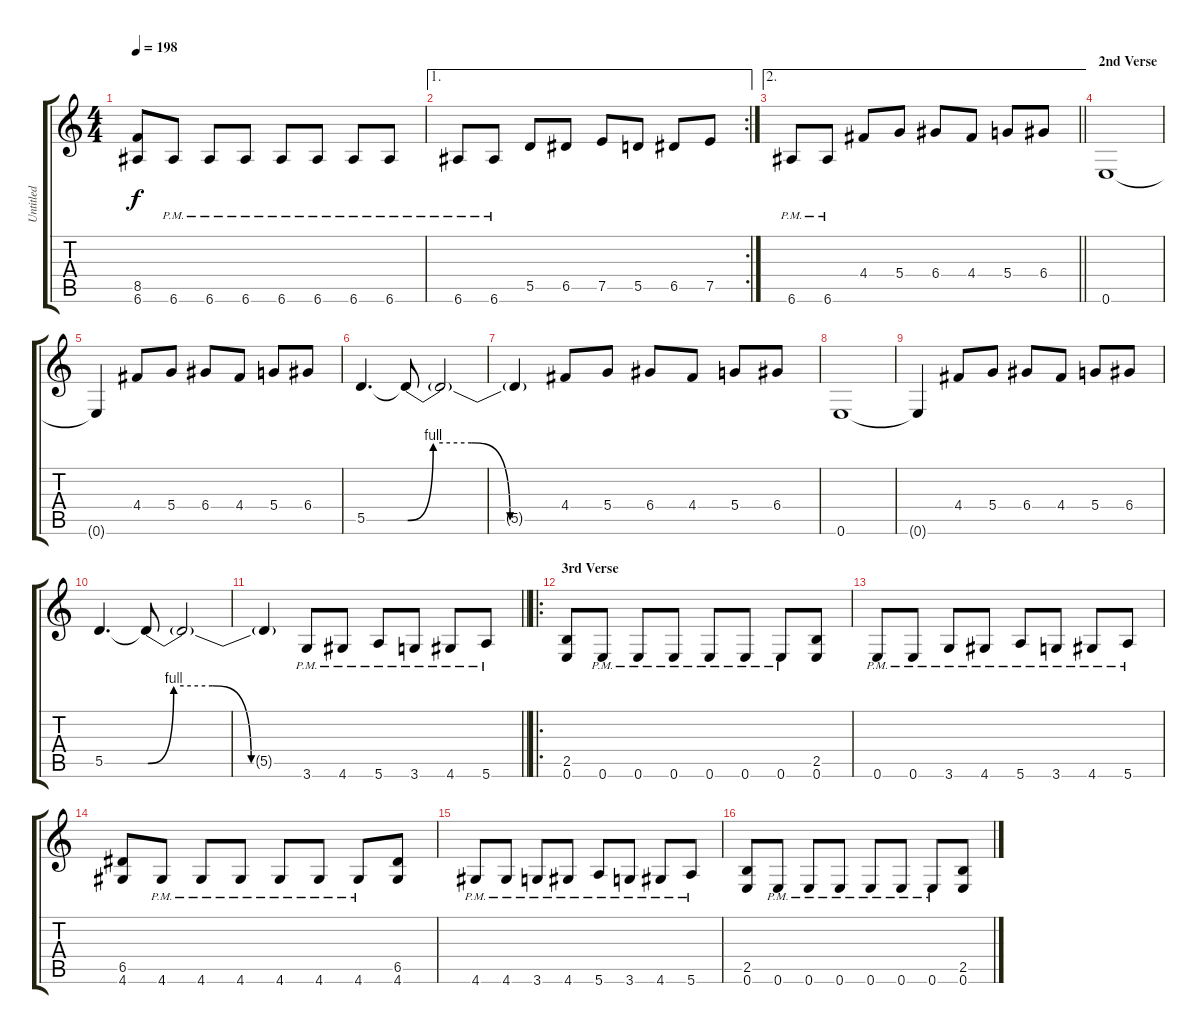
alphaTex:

\track ("Untitled" "Untitled") {instrument distortionguitar}
\staff {score tabs}
\tuning (E4 B3 G3 D3 A2 E2) {hide}
\ts (4 4)
\tempo 198
\clef g2
\ks c
(8.5 6.6).8{dy f} 6.6{pm}.8 6.6{pm}.8 6.6{pm}.8 6.6{pm}.8 6.6{pm}.8 6.6{pm}.8 6.6{pm}.8 |
\ae 1
\rc 2
6.6{pm}.8 6.6{pm}.8 5.5.8 6.5.8 7.5.8 5.5.8 6.5.8 7.5.8 |
\ae 2
\barLineRight lightlight
6.6{pm}.8 6.6{pm}.8 4.4.8 5.4.8 6.4.8 4.4.8 5.4.8 6.4.8 |
\section ("" "2nd Verse")
0.6.1 |
0.6{t}.4 4.4.8 5.4.8 6.4.8 4.4.8 5.4.8 6.4.8 |
5.5.4{d} 5.5{be (custom 0 0 10 4 25 4 40 0 60 0) t}.8 5.5{t}.2 |
5.5{t}.4 4.4.8 5.4.8 6.4.8 4.4.8 5.4.8 6.4.8 |
0.6.1 |
0.6{t}.4 4.4.8 5.4.8 6.4.8 4.4.8 5.4.8 6.4.8 |
5.5.4{d} 5.5{be (custom 0 0 10 4 25 4 40 0 60 0) t}.8 5.5{t}.2 |
\barLineRight lightlight
5.5{t}.4 3.6{pm}.8 4.6{pm}.8 5.6{pm}.8 3.6{pm}.8 4.6{pm}.8 5.6{pm}.8 |
\ro
\section ("" "3rd Verse")
(2.5 0.6).8 0.6{pm}.8 0.6{pm}.8 0.6{pm}.8 0.6{pm}.8 0.6{pm}.8 0.6{pm}.8 (2.5 0.6).8 |
0.6{pm}.8 0.6{pm}.8 3.6{pm}.8 4.6{pm}.8 5.6{pm}.8 3.6{pm}.8 4.6{pm}.8 5.6{pm}.8 |
(6.5 4.6).8 4.6{pm}.8 4.6{pm}.8 4.6{pm}.8 4.6{pm}.8 4.6{pm}.8 4.6{pm}.8 (6.5 4.6).8 |
4.6{pm}.8 4.6{pm}.8 3.6{pm}.8 4.6{pm}.8 5.6{pm}.8 3.6{pm}.8 4.6{pm}.8 5.6{pm}.8 |
(2.5 0.6).8 0.6{pm}.8 0.6{pm}.8 0.6{pm}.8 0.6{pm}.8 0.6{pm}.8 0.6{pm}.8 (2.5 0.6).8
